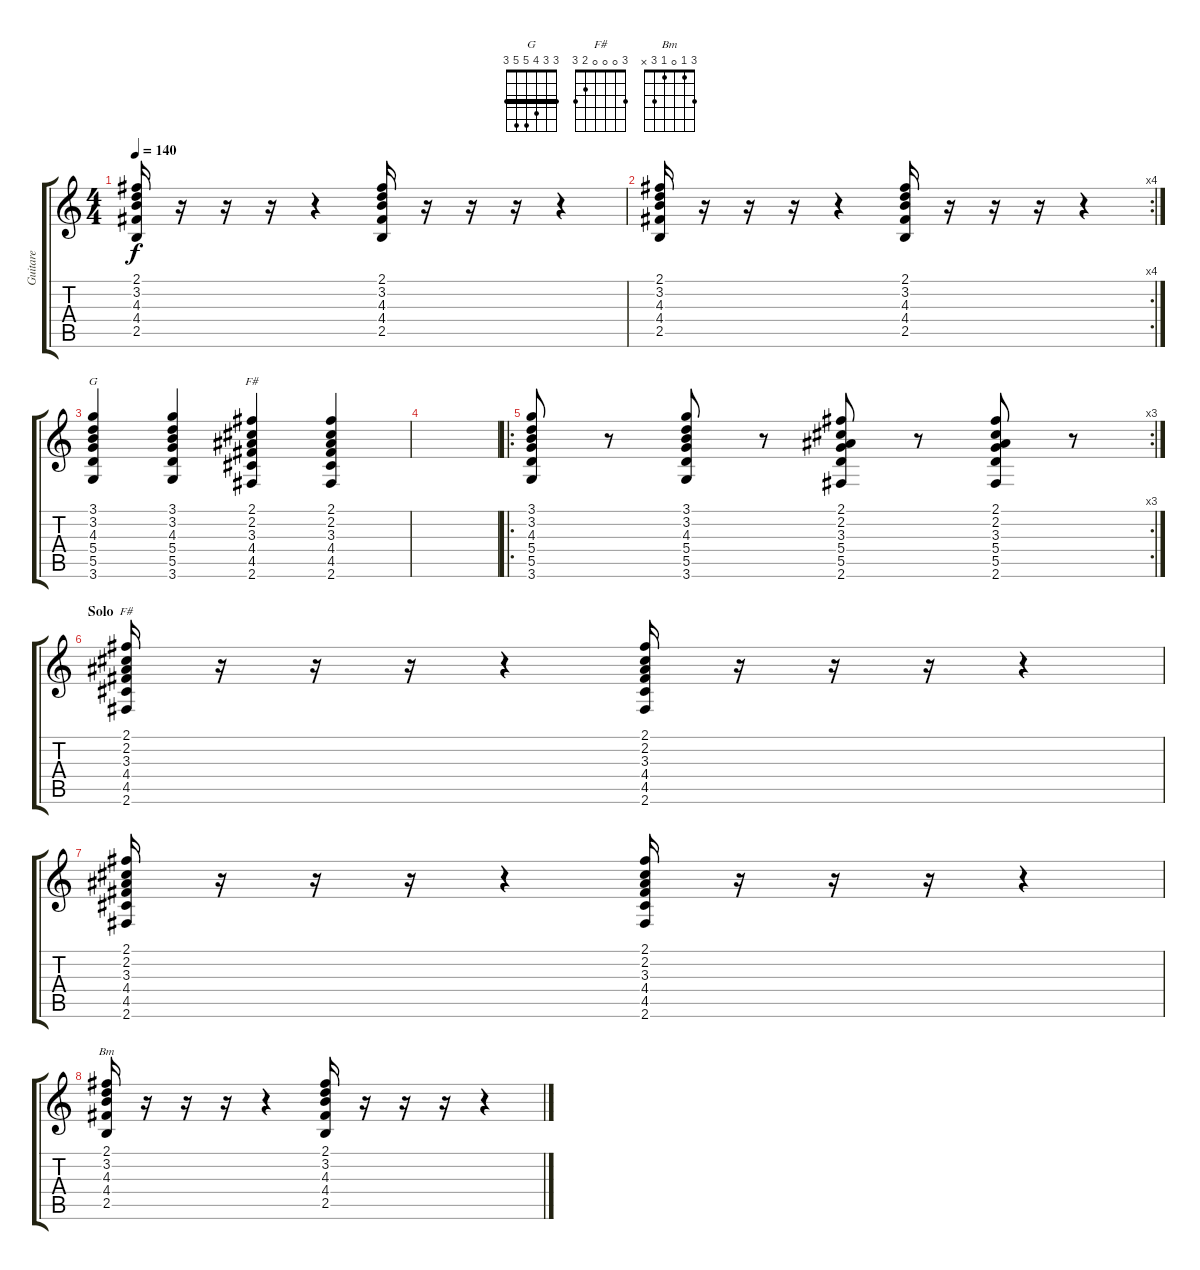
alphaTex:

\track ("Guitare" "Guitare") {instrument acousticguitarnylon}
\staff {score tabs}
\tuning (E4 B3 G3 D3 A2 E2) {hide}
\chord ("G" 3 3 4 5 5 3) {barre 3}
\chord ("F#" 2 2 3 4 4 2) {barre 2}
\chord ("F#" 3 0 0 0 2 3)
\chord ("Bm" 3 1 0 1 3 x)
\ts (4 4)
\tempo 140
\clef g2
\ks c
(2.1 3.2 4.3 4.4 2.5).16{dy f} r.16 r.16 r.16 r.4 (2.1 3.2 4.3 4.4 2.5).16 r.16 r.16 r.16 r.4 |
\rc 4
(2.1 3.2 4.3 4.4 2.5).16 r.16 r.16 r.16 r.4 (2.1 3.2 4.3 4.4 2.5).16 r.16 r.16 r.16 r.4 |
(3.1 3.2 4.3 5.4 5.5 3.6).4{ch "G"} (3.1 3.2 4.3 5.4 5.5 3.6).4 (2.1 2.2 3.3 4.4 4.5 2.6).4{ch "F#"} (2.1 2.2 3.3 4.4 4.5 2.6).4 |
|
\ro
\rc 3
(3.1 3.2 4.3 5.4 5.5 3.6).8 r.8 (3.1 3.2 4.3 5.4 5.5 3.6).8 r.8 (2.1 2.2 3.3 5.4 5.5 2.6).8 r.8 (2.1 2.2 3.3 5.4 5.5 2.6).8 r.8 |
\section ("" "Solo")
(2.1 2.2 3.3 4.4 4.5 2.6).16{ch "F#" volume 7} r.16 r.16 r.16 r.4 (2.1 2.2 3.3 4.4 4.5 2.6).16 r.16 r.16 r.16 r.4 |
(2.1 2.2 3.3 4.4 4.5 2.6).16 r.16 r.16 r.16 r.4 (2.1 2.2 3.3 4.4 4.5 2.6).16 r.16 r.16 r.16 r.4 |
(2.1 3.2 4.3 4.4 2.5).16{ch "Bm"} r.16 r.16 r.16 r.4 (2.1 3.2 4.3 4.4 2.5).16 r.16 r.16 r.16 r.4
